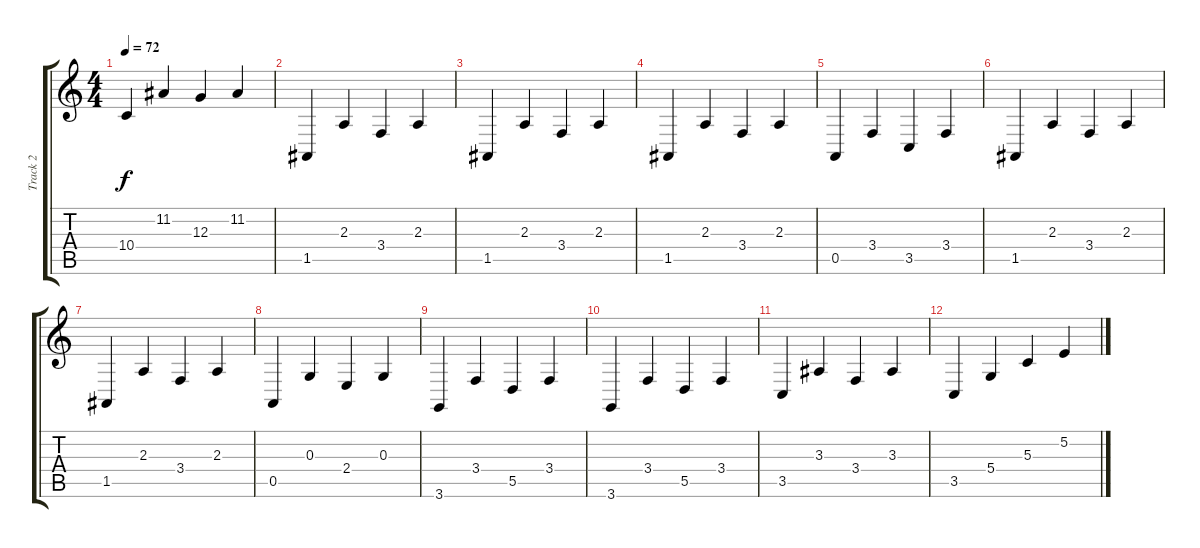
\track ("Track 2" "Track 2") {instrument vibraphone}
\staff {score tabs}
\tuning (E4 B3 G3 D3 A2 E2) {hide}
\ts (4 4)
\tempo 72
\clef g2
\ks c
10.4.4{dy f} 11.2.4 12.3.4 11.2.4 |
1.5.4 2.3.4 3.4.4 2.3.4 |
1.5.4 2.3.4 3.4.4 2.3.4 |
1.5.4 2.3.4 3.4.4 2.3.4 |
0.5.4 3.4.4 3.5.4 3.4.4 |
1.5.4{volume 3} 2.3.4 3.4.4 2.3.4 |
1.5.4 2.3.4 3.4.4 2.3.4 |
0.5.4 0.3.4 2.4.4 0.3.4 |
3.6.4 3.4.4 5.5.4 3.4.4 |
3.6.4{volume 0} 3.4.4 5.5.4 3.4.4 |
3.5.4 3.3.4 3.4.4 3.3.4 |
3.5.4 5.4.4 5.3.4 5.2.4
